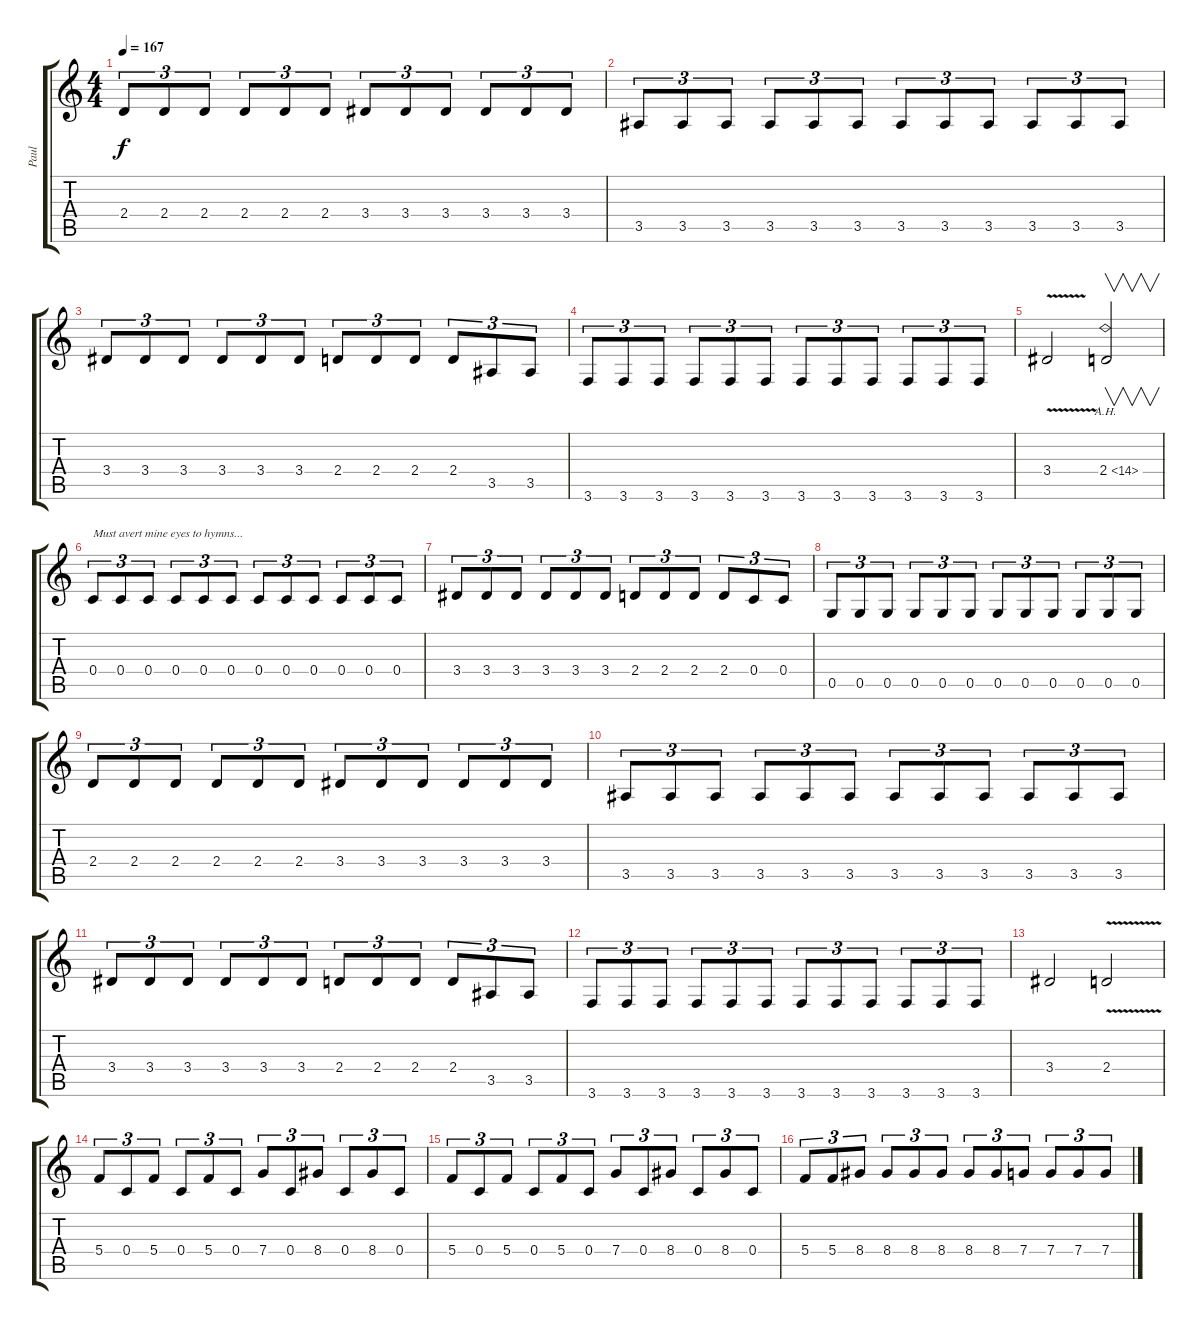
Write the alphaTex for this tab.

\track ("Paul" "Paul") {instrument distortionguitar}
\staff {score tabs}
\tuning (D4 A3 F3 C3 G2 D2) {hide}
\ts (4 4)
\tempo 167
\clef g2
\ks c
2.4.8{tu (3 2) dy f} 2.4.8{tu (3 2)} 2.4.8{tu (3 2)} 2.4.8{tu (3 2)} 2.4.8{tu (3 2)} 2.4.8{tu (3 2)} 3.4.8{tu (3 2)} 3.4.8{tu (3 2)} 3.4.8{tu (3 2)} 3.4.8{tu (3 2)} 3.4.8{tu (3 2)} 3.4.8{tu (3 2)} |
3.5.8{tu (3 2)} 3.5.8{tu (3 2)} 3.5.8{tu (3 2)} 3.5.8{tu (3 2)} 3.5.8{tu (3 2)} 3.5.8{tu (3 2)} 3.5.8{tu (3 2)} 3.5.8{tu (3 2)} 3.5.8{tu (3 2)} 3.5.8{tu (3 2)} 3.5.8{tu (3 2)} 3.5.8{tu (3 2)} |
3.4.8{tu (3 2)} 3.4.8{tu (3 2)} 3.4.8{tu (3 2)} 3.4.8{tu (3 2)} 3.4.8{tu (3 2)} 3.4.8{tu (3 2)} 2.4.8{tu (3 2)} 2.4.8{tu (3 2)} 2.4.8{tu (3 2)} 2.4.8{tu (3 2)} 3.5.8{tu (3 2)} 3.5.8{tu (3 2)} |
3.6.8{tu (3 2)} 3.6.8{tu (3 2)} 3.6.8{tu (3 2)} 3.6.8{tu (3 2)} 3.6.8{tu (3 2)} 3.6.8{tu (3 2)} 3.6.8{tu (3 2)} 3.6.8{tu (3 2)} 3.6.8{tu (3 2)} 3.6.8{tu (3 2)} 3.6.8{tu (3 2)} 3.6.8{tu (3 2)} |
3.4{v}.2 2.4{ah 12}.2{v} |
0.4.8{tu (3 2) txt "Must avert mine eyes to hymns..."} 0.4.8{tu (3 2)} 0.4.8{tu (3 2)} 0.4.8{tu (3 2)} 0.4.8{tu (3 2)} 0.4.8{tu (3 2)} 0.4.8{tu (3 2)} 0.4.8{tu (3 2)} 0.4.8{tu (3 2)} 0.4.8{tu (3 2)} 0.4.8{tu (3 2)} 0.4.8{tu (3 2)} |
3.4.8{tu (3 2)} 3.4.8{tu (3 2)} 3.4.8{tu (3 2)} 3.4.8{tu (3 2)} 3.4.8{tu (3 2)} 3.4.8{tu (3 2)} 2.4.8{tu (3 2)} 2.4.8{tu (3 2)} 2.4.8{tu (3 2)} 2.4.8{tu (3 2)} 0.4.8{tu (3 2)} 0.4.8{tu (3 2)} |
0.5.8{tu (3 2)} 0.5.8{tu (3 2)} 0.5.8{tu (3 2)} 0.5.8{tu (3 2)} 0.5.8{tu (3 2)} 0.5.8{tu (3 2)} 0.5.8{tu (3 2)} 0.5.8{tu (3 2)} 0.5.8{tu (3 2)} 0.5.8{tu (3 2)} 0.5.8{tu (3 2)} 0.5.8{tu (3 2)} |
2.4.8{tu (3 2)} 2.4.8{tu (3 2)} 2.4.8{tu (3 2)} 2.4.8{tu (3 2)} 2.4.8{tu (3 2)} 2.4.8{tu (3 2)} 3.4.8{tu (3 2)} 3.4.8{tu (3 2)} 3.4.8{tu (3 2)} 3.4.8{tu (3 2)} 3.4.8{tu (3 2)} 3.4.8{tu (3 2)} |
3.5.8{tu (3 2)} 3.5.8{tu (3 2)} 3.5.8{tu (3 2)} 3.5.8{tu (3 2)} 3.5.8{tu (3 2)} 3.5.8{tu (3 2)} 3.5.8{tu (3 2)} 3.5.8{tu (3 2)} 3.5.8{tu (3 2)} 3.5.8{tu (3 2)} 3.5.8{tu (3 2)} 3.5.8{tu (3 2)} |
3.4.8{tu (3 2)} 3.4.8{tu (3 2)} 3.4.8{tu (3 2)} 3.4.8{tu (3 2)} 3.4.8{tu (3 2)} 3.4.8{tu (3 2)} 2.4.8{tu (3 2)} 2.4.8{tu (3 2)} 2.4.8{tu (3 2)} 2.4.8{tu (3 2)} 3.5.8{tu (3 2)} 3.5.8{tu (3 2)} |
3.6.8{tu (3 2)} 3.6.8{tu (3 2)} 3.6.8{tu (3 2)} 3.6.8{tu (3 2)} 3.6.8{tu (3 2)} 3.6.8{tu (3 2)} 3.6.8{tu (3 2)} 3.6.8{tu (3 2)} 3.6.8{tu (3 2)} 3.6.8{tu (3 2)} 3.6.8{tu (3 2)} 3.6.8{tu (3 2)} |
3.4.2 2.4{v}.2 |
5.4.8{tu (3 2)} 0.4.8{tu (3 2)} 5.4.8{tu (3 2)} 0.4.8{tu (3 2)} 5.4.8{tu (3 2)} 0.4.8{tu (3 2)} 7.4.8{tu (3 2)} 0.4.8{tu (3 2)} 8.4.8{tu (3 2)} 0.4.8{tu (3 2)} 8.4.8{tu (3 2)} 0.4.8{tu (3 2)} |
5.4.8{tu (3 2)} 0.4.8{tu (3 2)} 5.4.8{tu (3 2)} 0.4.8{tu (3 2)} 5.4.8{tu (3 2)} 0.4.8{tu (3 2)} 7.4.8{tu (3 2)} 0.4.8{tu (3 2)} 8.4.8{tu (3 2)} 0.4.8{tu (3 2)} 8.4.8{tu (3 2)} 0.4.8{tu (3 2)} |
5.4.8{tu (3 2)} 5.4.8{tu (3 2)} 8.4.8{tu (3 2)} 8.4.8{tu (3 2)} 8.4.8{tu (3 2)} 8.4.8{tu (3 2)} 8.4.8{tu (3 2)} 8.4.8{tu (3 2)} 7.4.8{tu (3 2)} 7.4.8{tu (3 2)} 7.4.8{tu (3 2)} 7.4.8{tu (3 2)}
